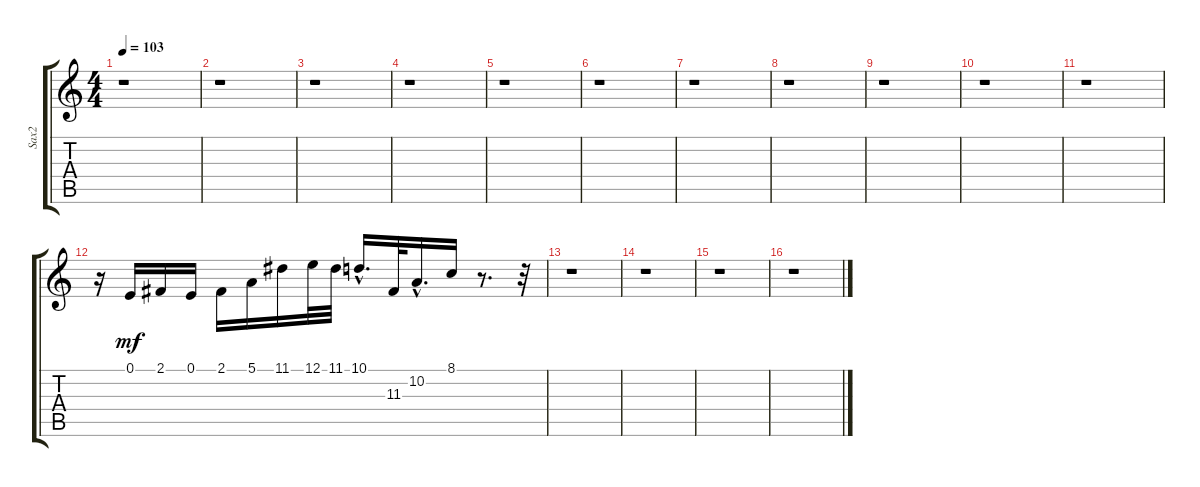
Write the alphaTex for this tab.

\track ("Sax2" "Sax2") {instrument sopranosax}
\staff {score tabs}
\tuning (E4 B3 G3 D3 A2 E2) {hide}
\ts (4 4)
\tempo 103
\clef g2
\ks c
r.1{dy mf} |
r.1 |
r.1 |
r.1 |
r.1 |
r.1 |
r.1 |
r.1 |
r.1 |
r.1 |
r.1 |
r.16 0.1.16 2.1.16 0.1.16 2.1.16 5.1.16 11.1.16 12.1.32 11.1.32 10.1{hac}.16{d} 11.3.32 10.2{hac}.16{d} 8.1.16 r.8{d} r.32 |
r.1 |
r.1 |
r.1 |
r.1
